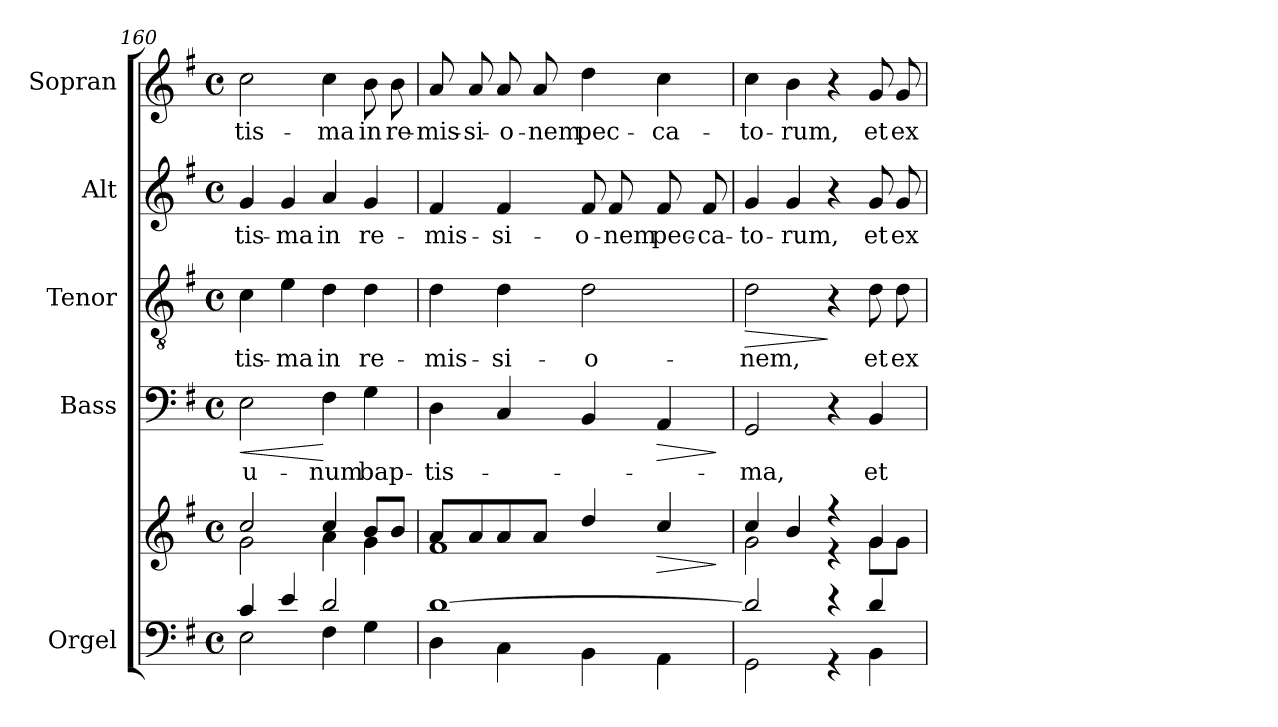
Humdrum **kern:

**kern	**kern	**dynam	**kern	**text	**dynam	**kern	**text	**dynam	**kern	**text	**kern	**text
*part5	*part5	*part5	*part4	*part4	*part4	*part3	*part3	*part3	*part2	*part2	*part1	*part1
*staff6	*staff5	*staff5/6	*staff4	*staff4	*staff4	*staff3	*staff3	*staff3	*staff2	*staff2	*staff1	*staff1
*I"Orgel	*	*	*I"Bass	*	*	*I"Tenor	*	*	*I"Alt	*	*I"Sopran	*
*I'Org.	*	*	*I'B.	*	*	*I'T.	*	*	*I'A.	*	*I'S.	*
!!LO:PB:g=z
*clefF4	*clefG2	*	*clefF4	*	*	*clefGv2	*	*	*clefG2	*	*clefG2	*
*k[f#]	*k[f#]	*	*k[f#]	*	*	*k[f#]	*	*	*k[f#]	*	*k[f#]	*
*G:	*G:	*	*G:	*	*	*G:	*	*	*G:	*	*G:	*
*M4/4	*M4/4	*	*M4/4	*	*	*M4/4	*	*	*M4/4	*	*M4/4	*
*met(c)	*met(c)	*	*met(c)	*	*	*met(c)	*	*	*met(c)	*	*met(c)	*
=160	=160	=160	=160	=160	=160	=160	=160	=160	=160	=160	=160	=160
*^	*^	*	*	*	*	*	*	*	*	*	*	*
!	!	!	!	!	!	!LO:LY:b	!LO:HP:b	!	!LO:LY:b	!	!	!LO:LY:b	!	!LO:LY:b
4c/	2E\	2cc/	2g\	.	2E\	u-	<	4c\	-tis-	.	4g/	-tis-	2cc\	-tis-
!	!	!	!	!	!	!	!	!	!LO:LY:b	!	!	!LO:LY:b	!	!
4e/	.	.	.	.	.	.	.	4e\	-ma	.	4g/	-ma	.	.
!	!	!	!	!	!	!LO:LY:b	!	!	!LO:LY:b	!	!	!LO:LY:b	!	!LO:LY:b
2d/	4F#\	4cc/	4a\	.	4F#\	-num	[	4d\	in	.	4a/	in	4cc\	-ma
!	!	!	!	!	!	!LO:LY:b	!	!	!LO:LY:b	!	!	!LO:LY:b	!	!LO:LY:b
.	4G\	8b/L	4g\	.	4G\	bap-	.	4d\	re-	.	4g/	re-	8b\	in
!	!	!	!	!	!	!	!	!	!	!	!	!	!	!LO:LY:b
.	.	8b/J	.	.	.	.	.	.	.	.	.	.	8b\	re-
=161	=161	=161	=161	=161	=161	=161	=161	=161	=161	=161	=161	=161	=161	=161
!	!	!	!	!	!	!LO:LY:b	!	!	!LO:LY:b	!	!	!LO:LY:b	!	!LO:LY:b
[>1d	4D\	8a/L	1f#	.	4D\	-tis-	.	4d\	-mis-	.	4f#/	-mis-	8a/	-mis-
!	!	!	!	!	!	!	!	!	!	!	!	!	!	!LO:LY:b
.	.	8a/	.	.	.	.	.	.	.	.	.	.	8a/	-si-
!	!	!	!	!	!	!	!	!	!LO:LY:b	!	!	!LO:LY:b	!	!LO:LY:b
.	4C\	8a/	.	.	4C/	.	.	4d\	-si-	.	4f#/	-si-	8a/	-o-
!	!	!	!	!	!	!	!	!	!	!	!	!	!	!LO:LY:b
.	.	8a/J	.	.	.	.	.	.	.	.	.	.	8a/	-nem
!	!	!	!	!	!	!	!	!	!LO:LY:b	!	!	!LO:LY:b	!	!LO:LY:b
.	4BB\	4dd/	.	.	4BB/	.	.	2d\	-o-	.	8f#/	-o-	4dd\	pec-
!	!	!	!	!	!	!	!	!	!	!	!	!LO:LY:b	!	!
.	.	.	.	.	.	.	.	.	.	.	8f#/	-nem	.	.
!	!	!	!	!LO:HP:b	!	!	!LO:HP:b	!	!	!	!	!LO:LY:b	!	!LO:LY:b
.	4AA\	4cc/	.	>	4AA/	.	>	.	.	.	8f#/	pec-	4cc\	-ca-
!	!	!	!	!	!	!	!	!	!	!	!	!LO:LY:b	!	!
.	.	.	.	.	.	.	.	.	.	.	8f#/	-ca-	.	.
*v	*v	*	*	*	*	*	*	*	*	*	*	*	*	*
*	*v	*v	*	*	*	*	*	*	*	*	*	*	*
.	.	]	.	.	]	.	.	.	.	.	.	.
=162	=162	=162	=162	=162	=162	=162	=162	=162	=162	=162	=162	=162
*^	*^	*	*	*	*	*	*	*	*	*	*	*
!	!	!	!	!	!	!LO:LY:b	!	!	!LO:LY:b	!LO:HP:b	!	!LO:LY:b	!	!LO:LY:b
2d/]	2GG\	4cc/	2g\	.	2GG/	-ma,	.	2d\	-nem,	>	4g/	-to-	4cc\	-to-
!	!	!	!	!	!	!	!	!	!	!	!	!LO:LY:b	!	!LO:LY:b
.	.	4b/	.	.	.	.	.	.	.	.	4g/	-rum,	4b\	-rum,
4r	4r	4r	4r	.	4r	.	.	4r	.	]	4r	.	4r	.
!	!	!	!	!	!	!LO:LY:b	!	!	!LO:LY:b	!	!	!LO:LY:b	!	!LO:LY:b
4d/	4BB\	4g/	8g\L	.	4BB/	et	.	8d\	et	.	8g/	et	8g/	et
!	!	!	!	!	!	!	!	!	!LO:LY:b	!	!	!LO:LY:b	!	!LO:LY:b
.	.	.	8g\J	.	.	.	.	8d\	ex-	.	8g/	ex-	8g/	ex-
*v	*v	*	*	*	*	*	*	*	*	*	*	*	*	*
*	*v	*v	*	*	*	*	*	*	*	*	*	*	*
=	=	=	=	=	=	=	=	=	=	=	=	=
*-	*-	*-	*-	*-	*-	*-	*-	*-	*-	*-	*-	*-
